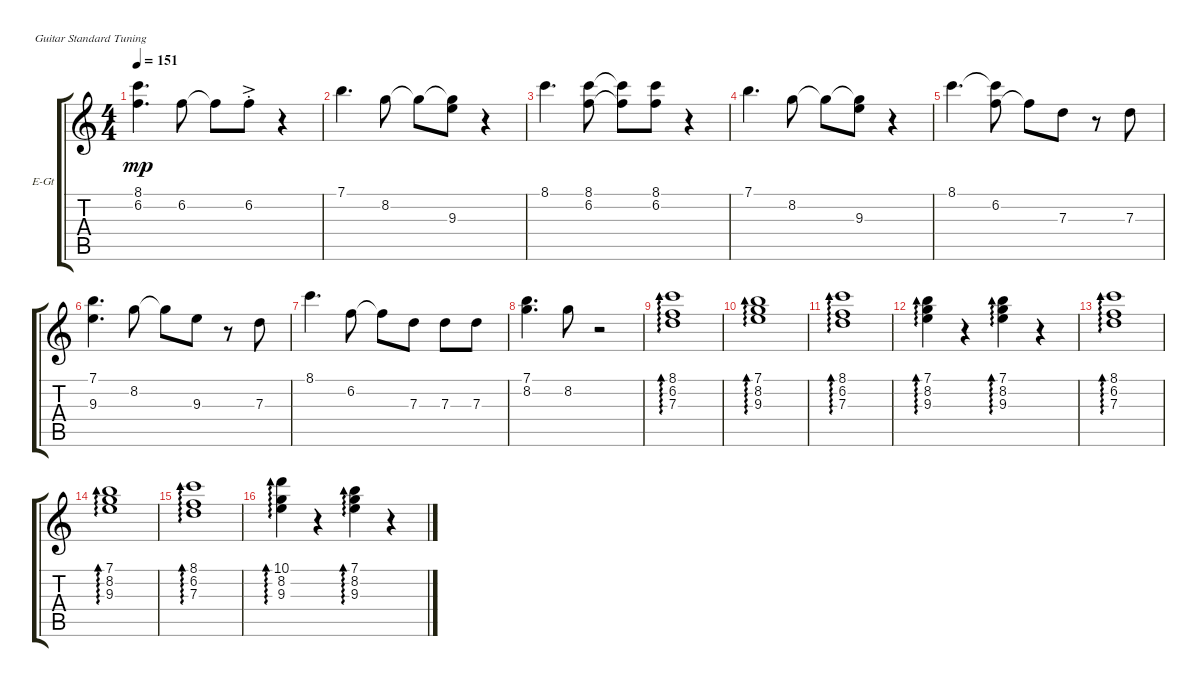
\bracketExtendMode groupsimilarinstruments
\firstSystemTrackNameOrientation horizontal
\otherSystemsTrackNameOrientation horizontal
\track ("Electric Guitar- Mick" "E-Gt") {instrument electricguitarclean}
\staff {score tabs}
\tuning (E4 B3 G3 D3 A2 E2)
\ts (4 4)
\tempo 151
\clef g2
\ks aminor
(6.2 8.1).4{d dy mp} 6.2.8 6.2{t}.8 6.2{ac st}.8 r.4 |
7.1.4{d} 8.2.8 8.2{t}.8 (9.3 8.2{t}).8 r.4 |
8.1.4{d} (6.2 8.1).8 (6.2{t} 8.1{t}).8 (6.2 8.1).8 r.4 |
7.1.4{d} 8.2.8 8.2{t}.8 (9.3 8.2{t}).8 r.4 |
8.1.4{d} (6.2 8.1{t}).8 6.2{t}.8 7.3.8 r.8 7.3.8 |
(9.3 7.1).4{d} 8.2.8 8.2{t}.8 9.3.8 r.8 7.3.8 |
8.1.4{d} 6.2.8 6.2{t}.8 7.3.8 7.3.8 7.3.8 |
(8.2 7.1).4{d} 8.2.8 r.2 |
(7.3 6.2 8.1).1{ad 0} |
(9.3 8.2 7.1).1{ad 0} |
(7.3 6.2 8.1).1{ad 0} |
(9.3 8.2 7.1).4{ad 0} r.4 (9.3 8.2 7.1).4{ad 0} r.4 |
(7.3 6.2 8.1).1{ad 0} |
(9.3 8.2 7.1).1{ad 0} |
(7.3 6.2 8.1).1{ad 0} |
(9.3 8.2 10.1).4{ad 0} r.4 (9.3 8.2 7.1).4{ad 0} r.4
